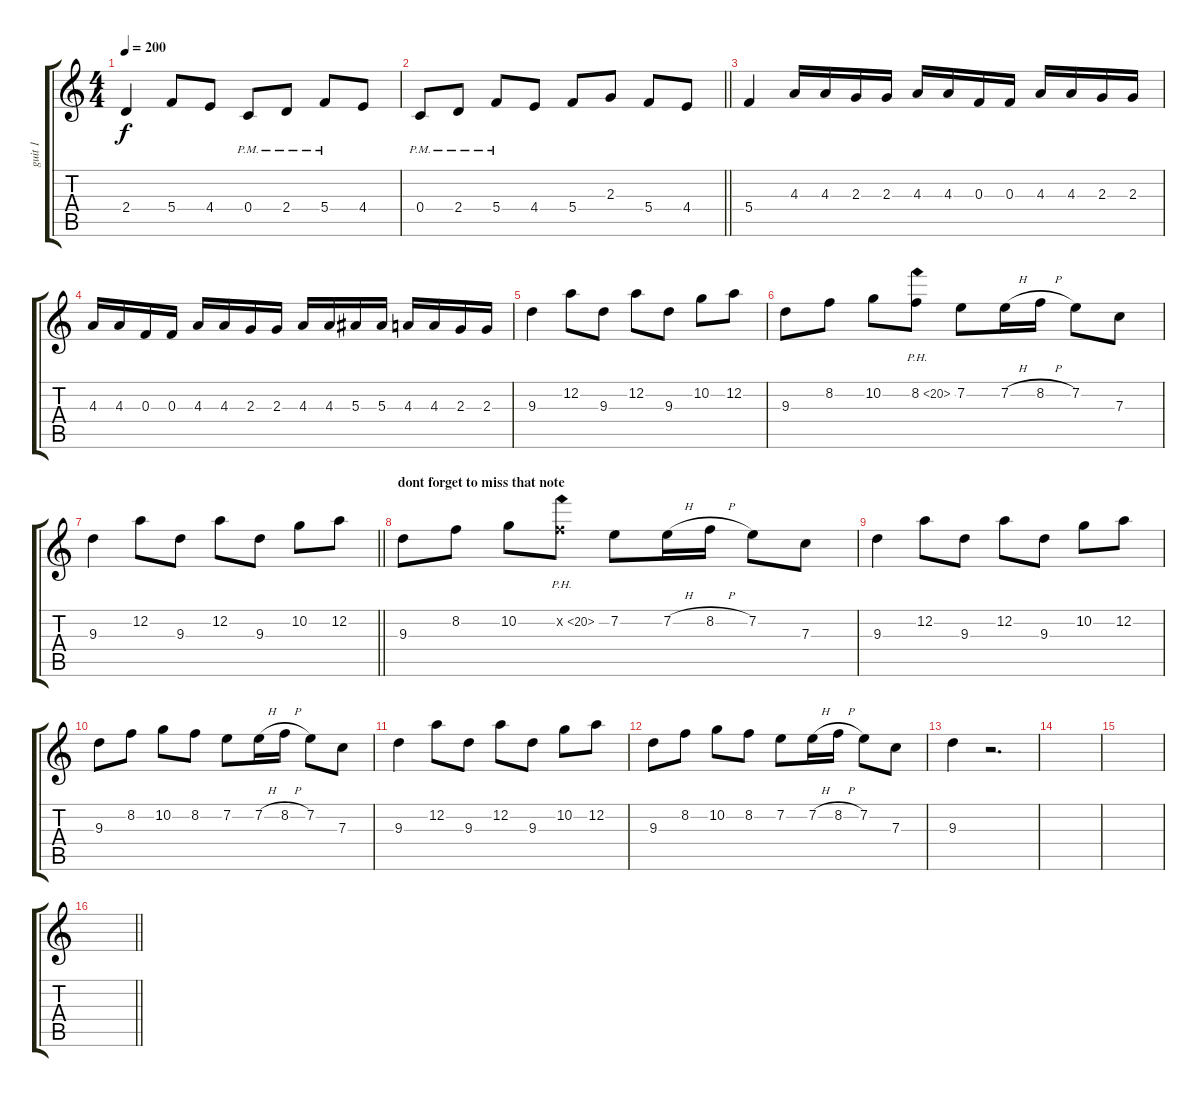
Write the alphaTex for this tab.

\track ("guit 1" "guit 1") {instrument distortionguitar}
\staff {score tabs}
\tuning (D4 A3 F3 C3 G2 D2) {hide}
\ts (4 4)
\tempo 200
\clef g2
\ks c
2.4.4{dy f} 5.4.8 4.4.8 0.4{pm}.8 2.4{pm}.8 5.4{pm}.8 4.4.8 |
\barLineRight lightlight
0.4{pm}.8 2.4{pm}.8 5.4{pm}.8 4.4.8 5.4.8 2.3.8 5.4.8 4.4.8 |
5.4.4 4.3.16 4.3.16 2.3.16 2.3.16 4.3.16 4.3.16 0.3.16 0.3.16 4.3.16 4.3.16 2.3.16 2.3.16 |
4.3.16 4.3.16 0.3.16 0.3.16 4.3.16 4.3.16 2.3.16 2.3.16 4.3.16 4.3.16 5.3.16 5.3.16 4.3.16 4.3.16 2.3.16 2.3.16 |
9.3.4 12.2.8 9.3.8 12.2.8 9.3.8 10.2.8 12.2.8 |
9.3.8 8.2.8 10.2.8 8.2{ph 12}.8 7.2.8 7.2{h}.16 8.2{h}.16 7.2.8 7.3.8 |
\barLineRight lightlight
9.3.4 12.2.8 9.3.8 12.2.8 9.3.8 10.2.8 12.2.8 |
\section ("" "dont forget to miss that note")
9.3.8 8.2.8 10.2.8 8.2{ph 12 x}.8 7.2.8 7.2{h}.16 8.2{h}.16 7.2.8 7.3.8 |
9.3.4 12.2.8 9.3.8 12.2.8 9.3.8 10.2.8 12.2.8 |
9.3.8 8.2.8 10.2.8 8.2.8 7.2.8 7.2{h}.16 8.2{h}.16 7.2.8 7.3.8 |
9.3.4 12.2.8 9.3.8 12.2.8 9.3.8 10.2.8 12.2.8 |
9.3.8 8.2.8 10.2.8 8.2.8 7.2.8 7.2{h}.16 8.2{h}.16 7.2.8 7.3.8 |
9.3.4 r.2{d} |
|
|
\barLineRight lightlight
